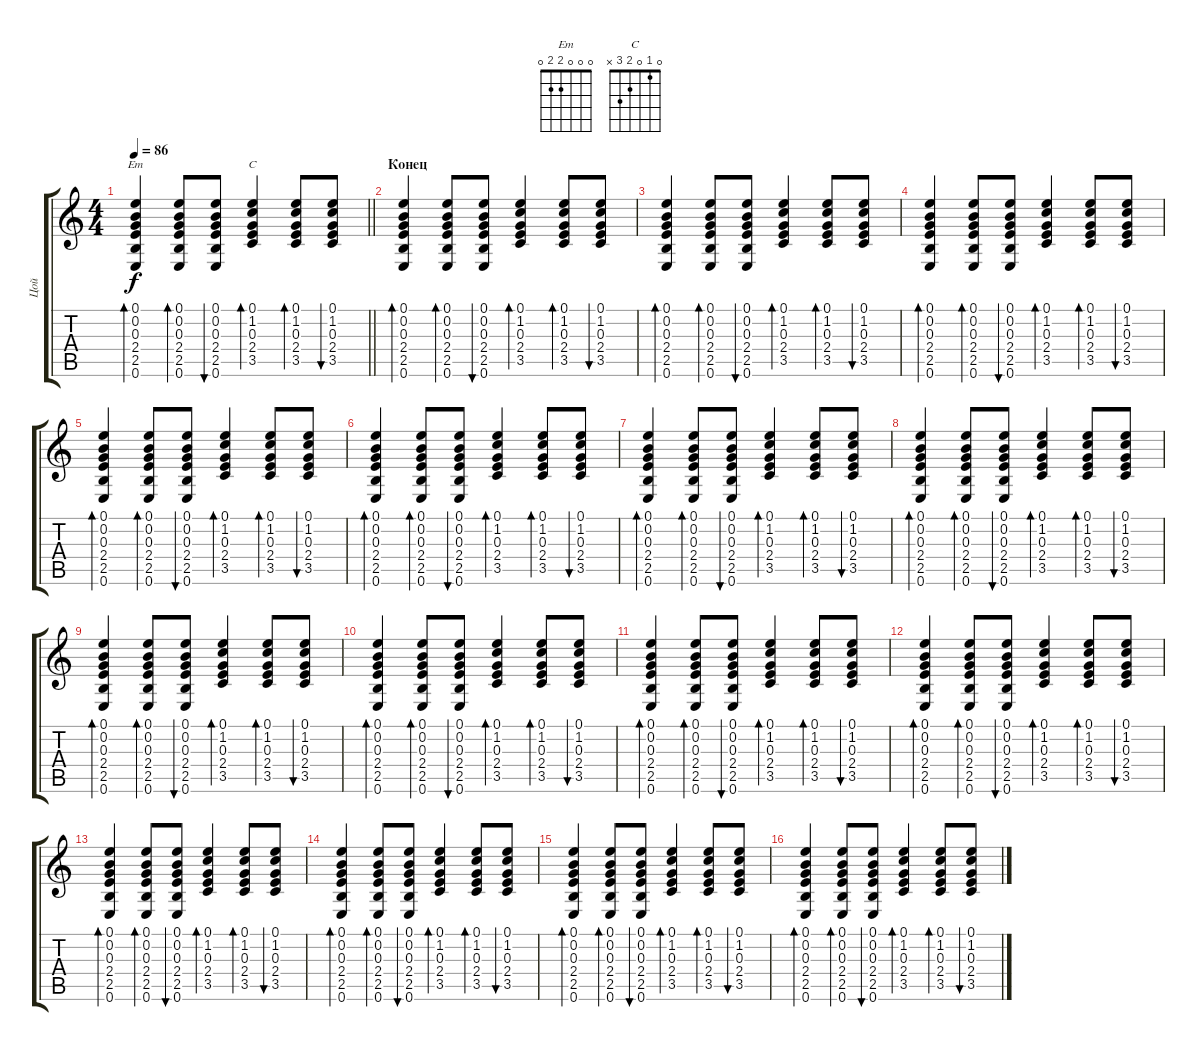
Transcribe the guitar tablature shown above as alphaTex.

\track ("Цой" "Цой") {instrument acousticguitarsteel}
\staff {score tabs}
\tuning (E4 B3 G3 D3 A2 E2) {hide}
\chord ("Em" 0 0 0 2 2 0)
\chord ("C" 0 1 0 2 3 x)
\ts (4 4)
\tempo 86
\clef g2
\barLineRight lightlight
\ks c
(0.1 0.2 0.3 2.4 2.5 0.6).4{bd 60 ch "Em" dy f} (0.1 0.2 0.3 2.4 2.5 0.6).8{bd 60} (0.1 0.2 0.3 2.4 2.5 0.6).8{bu 60} (0.1 1.2 0.3 2.4 3.5).4{bd 60 ch "C"} (0.1 1.2 0.3 2.4 3.5).8{bd 60} (0.1 1.2 0.3 2.4 3.5).8{bu 60} |
\section ("" "Конец")
(0.1 0.2 0.3 2.4 2.5 0.6).4{bd 60} (0.1 0.2 0.3 2.4 2.5 0.6).8{bd 60} (0.1 0.2 0.3 2.4 2.5 0.6).8{bu 60} (0.1 1.2 0.3 2.4 3.5).4{bd 60} (0.1 1.2 0.3 2.4 3.5).8{bd 60} (0.1 1.2 0.3 2.4 3.5).8{bu 60} |
(0.1 0.2 0.3 2.4 2.5 0.6).4{bd 60} (0.1 0.2 0.3 2.4 2.5 0.6).8{bd 60} (0.1 0.2 0.3 2.4 2.5 0.6).8{bu 60} (0.1 1.2 0.3 2.4 3.5).4{bd 60} (0.1 1.2 0.3 2.4 3.5).8{bd 60} (0.1 1.2 0.3 2.4 3.5).8{bu 60} |
(0.1 0.2 0.3 2.4 2.5 0.6).4{bd 60} (0.1 0.2 0.3 2.4 2.5 0.6).8{bd 60} (0.1 0.2 0.3 2.4 2.5 0.6).8{bu 60} (0.1 1.2 0.3 2.4 3.5).4{bd 60} (0.1 1.2 0.3 2.4 3.5).8{bd 60} (0.1 1.2 0.3 2.4 3.5).8{bu 60} |
(0.1 0.2 0.3 2.4 2.5 0.6).4{bd 60} (0.1 0.2 0.3 2.4 2.5 0.6).8{bd 60} (0.1 0.2 0.3 2.4 2.5 0.6).8{bu 60} (0.1 1.2 0.3 2.4 3.5).4{bd 60} (0.1 1.2 0.3 2.4 3.5).8{bd 60} (0.1 1.2 0.3 2.4 3.5).8{bu 60} |
(0.1 0.2 0.3 2.4 2.5 0.6).4{bd 60} (0.1 0.2 0.3 2.4 2.5 0.6).8{bd 60} (0.1 0.2 0.3 2.4 2.5 0.6).8{bu 60} (0.1 1.2 0.3 2.4 3.5).4{bd 60} (0.1 1.2 0.3 2.4 3.5).8{bd 60} (0.1 1.2 0.3 2.4 3.5).8{bu 60} |
(0.1 0.2 0.3 2.4 2.5 0.6).4{bd 60} (0.1 0.2 0.3 2.4 2.5 0.6).8{bd 60} (0.1 0.2 0.3 2.4 2.5 0.6).8{bu 60} (0.1 1.2 0.3 2.4 3.5).4{bd 60} (0.1 1.2 0.3 2.4 3.5).8{bd 60} (0.1 1.2 0.3 2.4 3.5).8{bu 60} |
(0.1 0.2 0.3 2.4 2.5 0.6).4{bd 60} (0.1 0.2 0.3 2.4 2.5 0.6).8{bd 60} (0.1 0.2 0.3 2.4 2.5 0.6).8{bu 60} (0.1 1.2 0.3 2.4 3.5).4{bd 60} (0.1 1.2 0.3 2.4 3.5).8{bd 60} (0.1 1.2 0.3 2.4 3.5).8{bu 60} |
(0.1 0.2 0.3 2.4 2.5 0.6).4{bd 60} (0.1 0.2 0.3 2.4 2.5 0.6).8{bd 60} (0.1 0.2 0.3 2.4 2.5 0.6).8{bu 60} (0.1 1.2 0.3 2.4 3.5).4{bd 60} (0.1 1.2 0.3 2.4 3.5).8{bd 60} (0.1 1.2 0.3 2.4 3.5).8{bu 60} |
(0.1 0.2 0.3 2.4 2.5 0.6).4{bd 60} (0.1 0.2 0.3 2.4 2.5 0.6).8{bd 60} (0.1 0.2 0.3 2.4 2.5 0.6).8{bu 60} (0.1 1.2 0.3 2.4 3.5).4{bd 60} (0.1 1.2 0.3 2.4 3.5).8{bd 60} (0.1 1.2 0.3 2.4 3.5).8{bu 60} |
(0.1 0.2 0.3 2.4 2.5 0.6).4{bd 60} (0.1 0.2 0.3 2.4 2.5 0.6).8{bd 60} (0.1 0.2 0.3 2.4 2.5 0.6).8{bu 60} (0.1 1.2 0.3 2.4 3.5).4{bd 60} (0.1 1.2 0.3 2.4 3.5).8{bd 60} (0.1 1.2 0.3 2.4 3.5).8{bu 60} |
(0.1 0.2 0.3 2.4 2.5 0.6).4{bd 60} (0.1 0.2 0.3 2.4 2.5 0.6).8{bd 60} (0.1 0.2 0.3 2.4 2.5 0.6).8{bu 60} (0.1 1.2 0.3 2.4 3.5).4{bd 60} (0.1 1.2 0.3 2.4 3.5).8{bd 60} (0.1 1.2 0.3 2.4 3.5).8{bu 60} |
(0.1 0.2 0.3 2.4 2.5 0.6).4{bd 60} (0.1 0.2 0.3 2.4 2.5 0.6).8{bd 60} (0.1 0.2 0.3 2.4 2.5 0.6).8{bu 60} (0.1 1.2 0.3 2.4 3.5).4{bd 60} (0.1 1.2 0.3 2.4 3.5).8{bd 60} (0.1 1.2 0.3 2.4 3.5).8{bu 60} |
(0.1 0.2 0.3 2.4 2.5 0.6).4{bd 60} (0.1 0.2 0.3 2.4 2.5 0.6).8{bd 60} (0.1 0.2 0.3 2.4 2.5 0.6).8{bu 60} (0.1 1.2 0.3 2.4 3.5).4{bd 60} (0.1 1.2 0.3 2.4 3.5).8{bd 60} (0.1 1.2 0.3 2.4 3.5).8{bu 60} |
(0.1 0.2 0.3 2.4 2.5 0.6).4{bd 60} (0.1 0.2 0.3 2.4 2.5 0.6).8{bd 60} (0.1 0.2 0.3 2.4 2.5 0.6).8{bu 60} (0.1 1.2 0.3 2.4 3.5).4{bd 60} (0.1 1.2 0.3 2.4 3.5).8{bd 60} (0.1 1.2 0.3 2.4 3.5).8{bu 60} |
(0.1 0.2 0.3 2.4 2.5 0.6).4{bd 60 volume 6} (0.1 0.2 0.3 2.4 2.5 0.6).8{bd 60} (0.1 0.2 0.3 2.4 2.5 0.6).8{bu 60} (0.1 1.2 0.3 2.4 3.5).4{bd 60} (0.1 1.2 0.3 2.4 3.5).8{bd 60} (0.1 1.2 0.3 2.4 3.5).8{bu 60}
